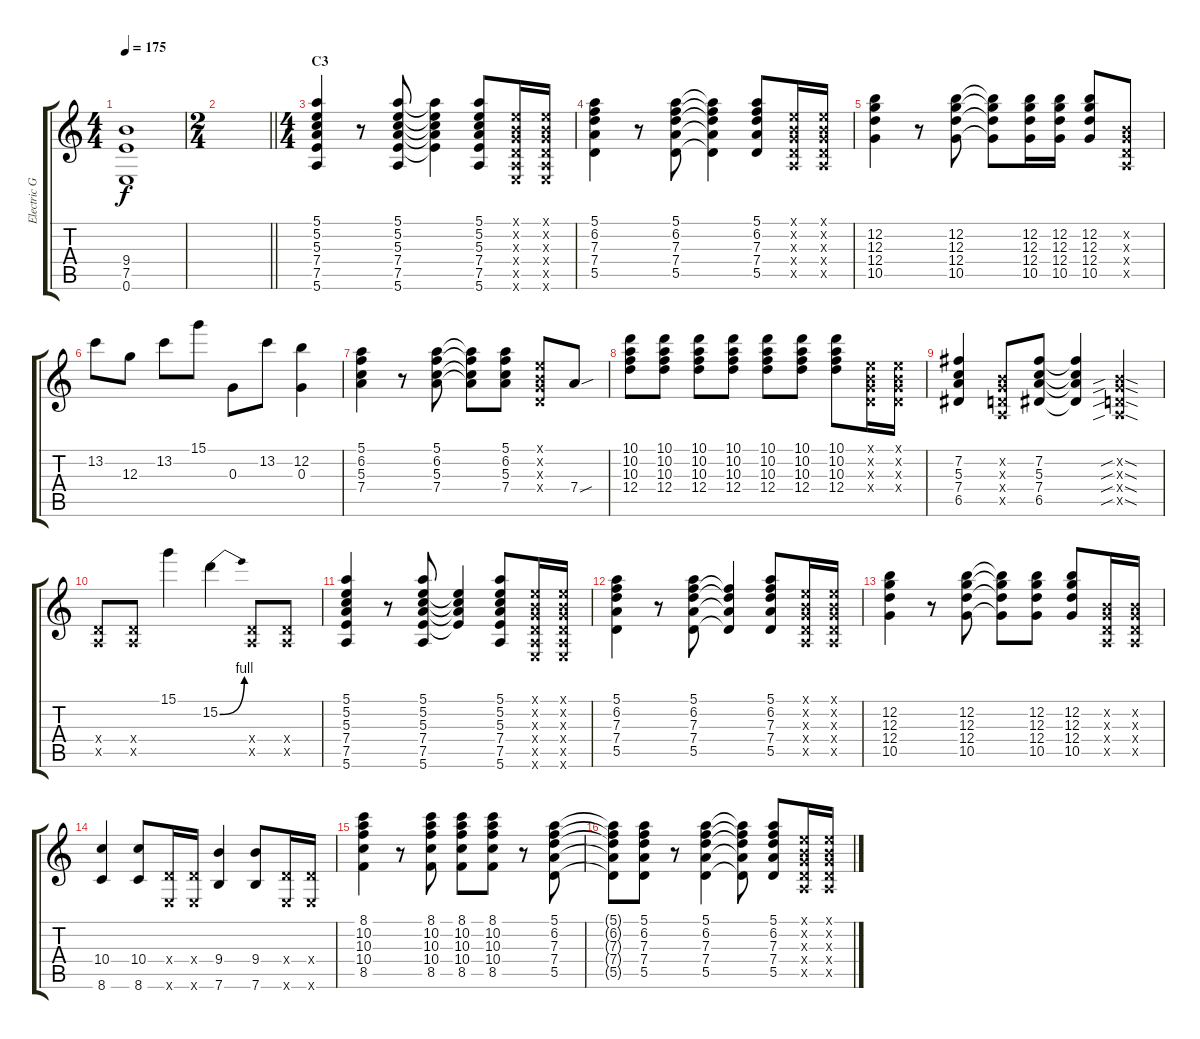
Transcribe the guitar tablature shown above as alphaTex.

\track ("Electric Guitar II" "Electric G") {instrument distortionguitar}
\staff {score tabs}
\tuning (E4 B3 G3 D3 A2 E2) {hide}
\ts (4 4)
\tempo 175
\clef g2
\ks c
(9.4 7.5 0.6).1{dy f} |
\ts (2 4)
\barLineRight lightlight
|
\ts (4 4)
\section ("" "C3")
(5.1 5.2 5.3 7.4 7.5 5.6).4 r.8 (5.1 5.2 5.3 7.4 7.5 5.6).8 (5.1{t} 5.2{t} 5.3{t} 7.4{t} 7.5{t}).4 (5.1 5.2 5.3 7.4 7.5 5.6).8 (0.1{x} 0.2{x} 0.3{x} 0.4{x} 0.5{x} 0.6{x}).16 (0.1{x} 0.2{x} 0.3{x} 0.4{x} 0.5{x} 0.6{x}).16 |
(5.1 6.2 7.3 7.4 5.5).4 r.8 (5.1 6.2 7.3 7.4 5.5).8 (5.1{t} 6.2{t} 7.3{t} 7.4{t} 5.5{t}).4 (5.1 6.2 7.3 7.4 5.5).8 (0.1{x} 0.2{x} 0.3{x} 0.4{x} 0.5{x}).16 (0.1{x} 0.2{x} 0.3{x} 0.4{x} 0.5{x}).16 |
(12.2 12.3 12.4 10.5).4 r.8 (12.2 12.3 12.4 10.5).8 (12.2{t} 12.3{t} 12.4{t} 10.5{t}).8 (12.2 12.3 12.4 10.5).16 (12.2 12.3 12.4 10.5).16 (12.2 12.3 12.4 10.5).8 (0.2{x} 0.3{x} 0.4{x} 0.5{x}).8 |
13.2.8 12.3.8 13.2.8 15.1.8 0.3.8 13.2.8 (12.2 0.3).4 |
(5.1 6.2 5.3 7.4).4 r.8 (5.1 6.2 5.3 7.4).8 (5.1{t} 6.2{t} 5.3{t} 7.4{t}).8 (5.1 6.2 5.3 7.4).8 (0.1{x} 0.2{x} 0.3{x} 0.4{x}).8 7.4{sou}.8 |
(10.1 10.2 10.3 12.4).8 (10.1 10.2 10.3 12.4).8 (10.1 10.2 10.3 12.4).8 (10.1 10.2 10.3 12.4).8 (10.1 10.2 10.3 12.4).8 (10.1 10.2 10.3 12.4).8 (10.1 10.2 10.3 12.4).8 (0.1{x} 0.2{x} 0.3{x} 0.4{x}).16 (0.1{x} 0.2{x} 0.3{x} 0.4{x}).16 |
(7.2 5.3 7.4 6.5).4 (0.2{x} 0.3{x} 0.4{x} 0.5{x}).8 (7.2 5.3 7.4 6.5).8 (7.2{t} 5.3{t} 7.4{t} 6.5{t}).4 (0.2{sib sod x} 0.3{sib sod x} 0.4{sib sod x} 0.5{sib sod x}).4 |
(0.4{x} 0.5{x}).8 (0.4{x} 0.5{x}).8 15.1.4 15.2{be (bend 0 0 60 4)}.4 (0.4{x} 0.5{x}).8 (0.4{x} 0.5{x}).8 |
(5.1 5.2 5.3 7.4 7.5 5.6).4 r.8 (5.1 5.2 5.3 7.4 7.5 5.6).8 (5.2{t} 5.3{t} 7.4{t} 7.5{t}).4 (5.1 5.2 5.3 7.4 7.5 5.6).8 (0.1{x} 0.2{x} 0.3{x} 0.4{x} 0.5{x} 0.6{x}).16 (0.1{x} 0.2{x} 0.3{x} 0.4{x} 0.5{x} 0.6{x}).16 |
(5.1 6.2 7.3 7.4 5.5).4 r.8 (5.1 6.2 7.3 7.4 5.5).8 (6.2{t} 7.3{t} 7.4{t} 5.5{t}).4 (5.1 6.2 7.3 7.4 5.5).8 (0.1{x} 0.2{x} 0.3{x} 0.4{x} 0.5{x}).16 (0.1{x} 0.2{x} 0.3{x} 0.4{x} 0.5{x}).16 |
(12.2 12.3 12.4 10.5).4 r.8 (12.2 12.3 12.4 10.5).8 (12.2{t} 12.3{t} 12.4{t} 10.5{t}).8 (12.2 12.3 12.4 10.5).8 (12.2 12.3 12.4 10.5).8 (0.2{x} 0.3{x} 0.4{x} 0.5{x}).16 (0.2{x} 0.3{x} 0.4{x} 0.5{x}).16 |
(10.4 8.6).4 (10.4 8.6).8 (0.4{x} 0.6{x}).16 (0.4{x} 0.6{x}).16 (9.4 7.6).4 (9.4 7.6).8 (0.4{x} 0.6{x}).16 (0.4{x} 0.6{x}).16 |
(8.1 10.2 10.3 10.4 8.5).4 r.8 (8.1 10.2 10.3 10.4 8.5).8 (8.1 10.2 10.3 10.4 8.5).8 (8.1 10.2 10.3 10.4 8.5).8 r.8 (5.1 6.2 7.3 7.4 5.5).8 |
(5.1{t} 6.2{t} 7.3{t} 7.4{t} 5.5{t}).8 (5.1 6.2 7.3 7.4 5.5).8 r.8 (5.1 6.2 7.3 7.4 5.5).4 (5.1{t} 6.2{t} 7.3{t} 7.4{t} 5.5{t}).8 (5.1 6.2 7.3 7.4 5.5).8 (0.1{x} 0.2{x} 0.3{x} 0.4{x} 0.5{x}).16 (0.1{x} 0.2{x} 0.3{x} 0.4{x} 0.5{x}).16
